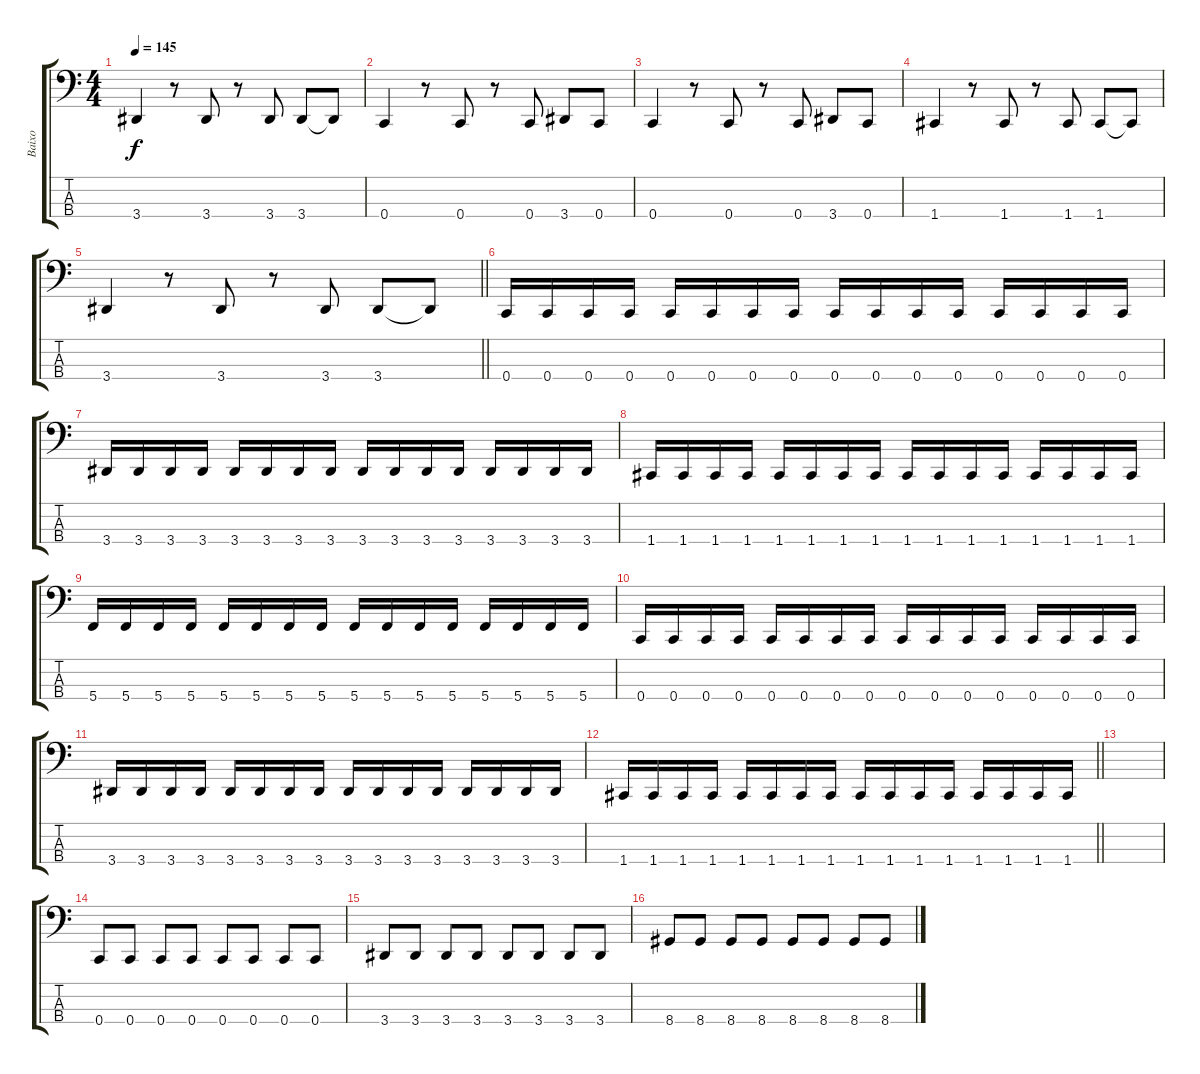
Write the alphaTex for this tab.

\track ("Baixo" "Baixo") {instrument electricbassfinger}
\staff {score tabs}
\tuning (F2 C2 G1 C1) {hide}
\ts (4 4)
\tempo 145
\clef f4
\ks c
3.4.4{dy f} r.8 3.4.8 r.8 3.4.8 3.4.8 3.4{t}.8 |
0.4.4 r.8 0.4.8 r.8 0.4.8 3.4.8 0.4.8 |
0.4.4 r.8 0.4.8 r.8 0.4.8 3.4.8 0.4.8 |
1.4.4 r.8 1.4.8 r.8 1.4.8 1.4.8 1.4{t}.8 |
\barLineRight lightlight
3.4.4 r.8 3.4.8 r.8 3.4.8 3.4.8 3.4{t}.8 |
0.4.16 0.4.16 0.4.16 0.4.16 0.4.16 0.4.16 0.4.16 0.4.16 0.4.16 0.4.16 0.4.16 0.4.16 0.4.16 0.4.16 0.4.16 0.4.16 |
3.4.16 3.4.16 3.4.16 3.4.16 3.4.16 3.4.16 3.4.16 3.4.16 3.4.16 3.4.16 3.4.16 3.4.16 3.4.16 3.4.16 3.4.16 3.4.16 |
1.4.16 1.4.16 1.4.16 1.4.16 1.4.16 1.4.16 1.4.16 1.4.16 1.4.16 1.4.16 1.4.16 1.4.16 1.4.16 1.4.16 1.4.16 1.4.16 |
5.4.16 5.4.16 5.4.16 5.4.16 5.4.16 5.4.16 5.4.16 5.4.16 5.4.16 5.4.16 5.4.16 5.4.16 5.4.16 5.4.16 5.4.16 5.4.16 |
0.4.16 0.4.16 0.4.16 0.4.16 0.4.16 0.4.16 0.4.16 0.4.16 0.4.16 0.4.16 0.4.16 0.4.16 0.4.16 0.4.16 0.4.16 0.4.16 |
3.4.16 3.4.16 3.4.16 3.4.16 3.4.16 3.4.16 3.4.16 3.4.16 3.4.16 3.4.16 3.4.16 3.4.16 3.4.16 3.4.16 3.4.16 3.4.16 |
\barLineRight lightlight
1.4.16 1.4.16 1.4.16 1.4.16 1.4.16 1.4.16 1.4.16 1.4.16 1.4.16 1.4.16 1.4.16 1.4.16 1.4.16 1.4.16 1.4.16 1.4.16 |
|
0.4.8 0.4.8 0.4.8 0.4.8 0.4.8 0.4.8 0.4.8 0.4.8 |
3.4.8 3.4.8 3.4.8 3.4.8 3.4.8 3.4.8 3.4.8 3.4.8 |
8.4.8 8.4.8 8.4.8 8.4.8 8.4.8 8.4.8 8.4.8 8.4.8
